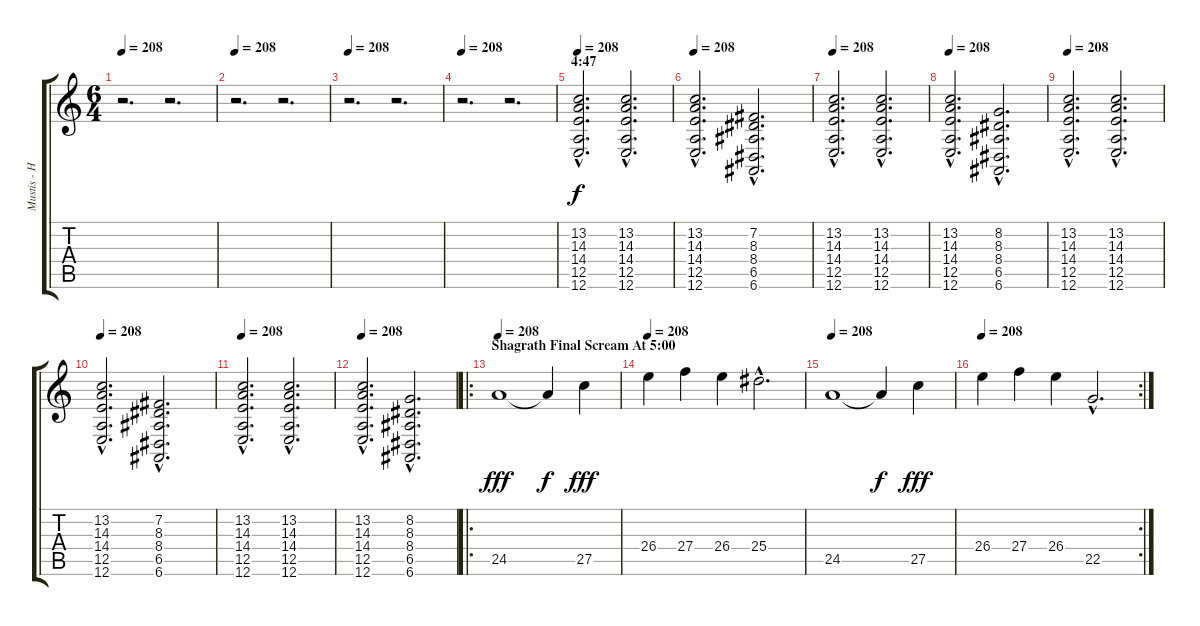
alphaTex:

\track ("Mustis - Harpsicord" "Mustis - H") {instrument acousticgrandpiano}
\staff {score tabs}
\tuning (E4 B3 G3 D3 A2 E2) {hide}
\ts (6 4)
\tempo 208
\clef g2
\ks c
r.2{d dy fff} r.2{d} |
\tempo 208
r.2{d} r.2{d} |
\tempo 208
r.2{d} r.2{d} |
\tempo 208
r.2{d} r.2{d} |
\section ("" "4:47")
\tempo 208
(13.2{hac} 14.3{hac} 14.4{hac} 12.5{hac} 12.6{hac}).2{d dy f instrument harpsichord} (13.2{hac} 14.3{hac} 14.4{hac} 12.5{hac} 12.6{hac}).2{d} |
\tempo 208
(13.2{hac} 14.3{hac} 14.4{hac} 12.5{hac} 12.6{hac}).2{d instrument harpsichord} (7.2{hac} 8.3{hac} 8.4{hac} 6.5{hac} 6.6{hac}).2{d} |
\tempo 208
(13.2{hac} 14.3{hac} 14.4{hac} 12.5{hac} 12.6{hac}).2{d instrument harpsichord} (13.2{hac} 14.3{hac} 14.4{hac} 12.5{hac} 12.6{hac}).2{d} |
\tempo 208
(13.2{hac} 14.3{hac} 14.4{hac} 12.5{hac} 12.6{hac}).2{d instrument harpsichord} (8.2{hac} 8.3{hac} 8.4{hac} 6.5{hac} 6.6{hac}).2{d} |
\tempo 208
(13.2{hac} 14.3{hac} 14.4{hac} 12.5{hac} 12.6{hac}).2{d instrument harpsichord} (13.2{hac} 14.3{hac} 14.4{hac} 12.5{hac} 12.6{hac}).2{d} |
\tempo 208
(13.2{hac} 14.3{hac} 14.4{hac} 12.5{hac} 12.6{hac}).2{d instrument harpsichord} (7.2{hac} 8.3{hac} 8.4{hac} 6.5{hac} 6.6{hac}).2{d} |
\tempo 208
(13.2{hac} 14.3{hac} 14.4{hac} 12.5{hac} 12.6{hac}).2{d instrument harpsichord} (13.2{hac} 14.3{hac} 14.4{hac} 12.5{hac} 12.6{hac}).2{d} |
\tempo 208
(13.2{hac} 14.3{hac} 14.4{hac} 12.5{hac} 12.6{hac}).2{d instrument harpsichord} (8.2{hac} 8.3{hac} 8.4{hac} 6.5{hac} 6.6{hac}).2{d} |
\ro
\section ("" "Shagrath Final Scream At 5:00")
\tempo 208
24.5.1{dy fff} 24.5{t}.4{dy f} 27.5.4{dy fff} |
\tempo 208
26.4.4 27.4.4 26.4.4 25.4{hac}.2{d} |
\tempo 208
24.5.1 24.5{t}.4{dy f} 27.5.4{dy fff} |
\rc 2
\tempo 208
26.4.4 27.4.4 26.4.4 22.5{hac}.2{d}
